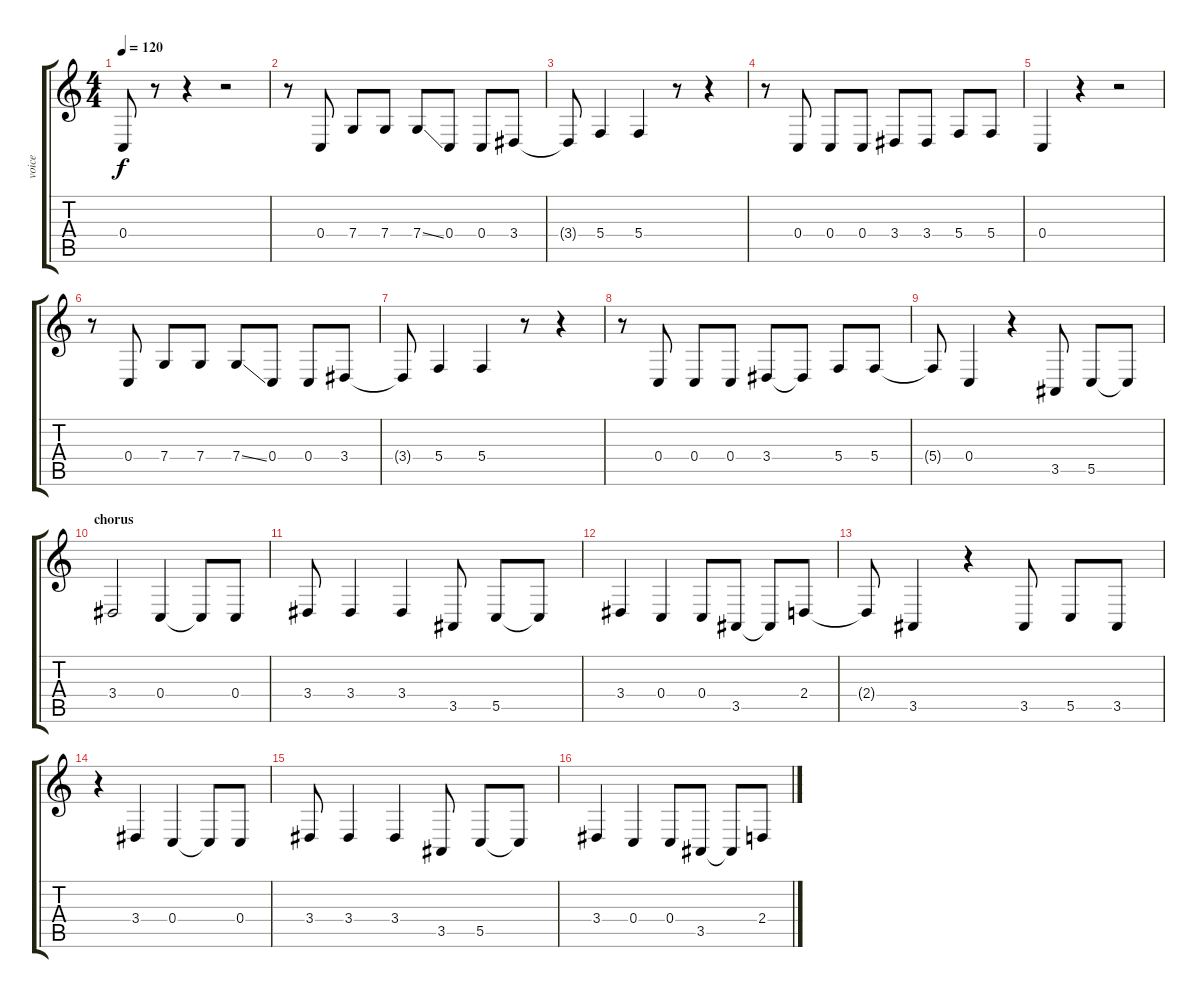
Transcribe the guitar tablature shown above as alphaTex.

\track ("voice" "voice") {instrument altosax}
\staff {score tabs}
\tuning (D4 A3 F3 C3 G2 D2) {hide}
\ts (4 4)
\tempo 120
\clef g2
\ks c
0.4.8{dy f} r.8 r.4 r.2 |
r.8 0.4.8 7.4.8 7.4.8 7.4{ss}.8 0.4.8 0.4.8 3.4.8 |
3.4{t}.8 5.4.4 5.4.4 r.8 r.4 |
r.8 0.4.8 0.4.8 0.4.8 3.4.8 3.4.8 5.4.8 5.4.8 |
0.4.4 r.4 r.2 |
r.8 0.4.8 7.4.8 7.4.8 7.4{ss}.8 0.4.8 0.4.8 3.4.8 |
3.4{t}.8 5.4.4 5.4.4 r.8 r.4 |
r.8 0.4.8 0.4.8 0.4.8 3.4.8 3.4{t}.8 5.4.8 5.4.8 |
5.4{t}.8 0.4.4 r.4 3.5.8 5.5.8 5.5{t}.8 |
\section ("" "chorus")
3.4.2 0.4.4 0.4{t}.8 0.4.8 |
3.4.8 3.4.4 3.4.4 3.5.8 5.5.8 5.5{t}.8 |
3.4.4 0.4.4 0.4.8 3.5.8 3.5{t}.8 2.4.8 |
2.4{t}.8 3.5.4 r.4 3.5.8 5.5.8 3.5.8 |
r.4 3.4.4 0.4.4 0.4{t}.8 0.4.8 |
3.4.8 3.4.4 3.4.4 3.5.8 5.5.8 5.5{t}.8 |
3.4.4 0.4.4 0.4.8 3.5.8 3.5{t}.8 2.4.8
